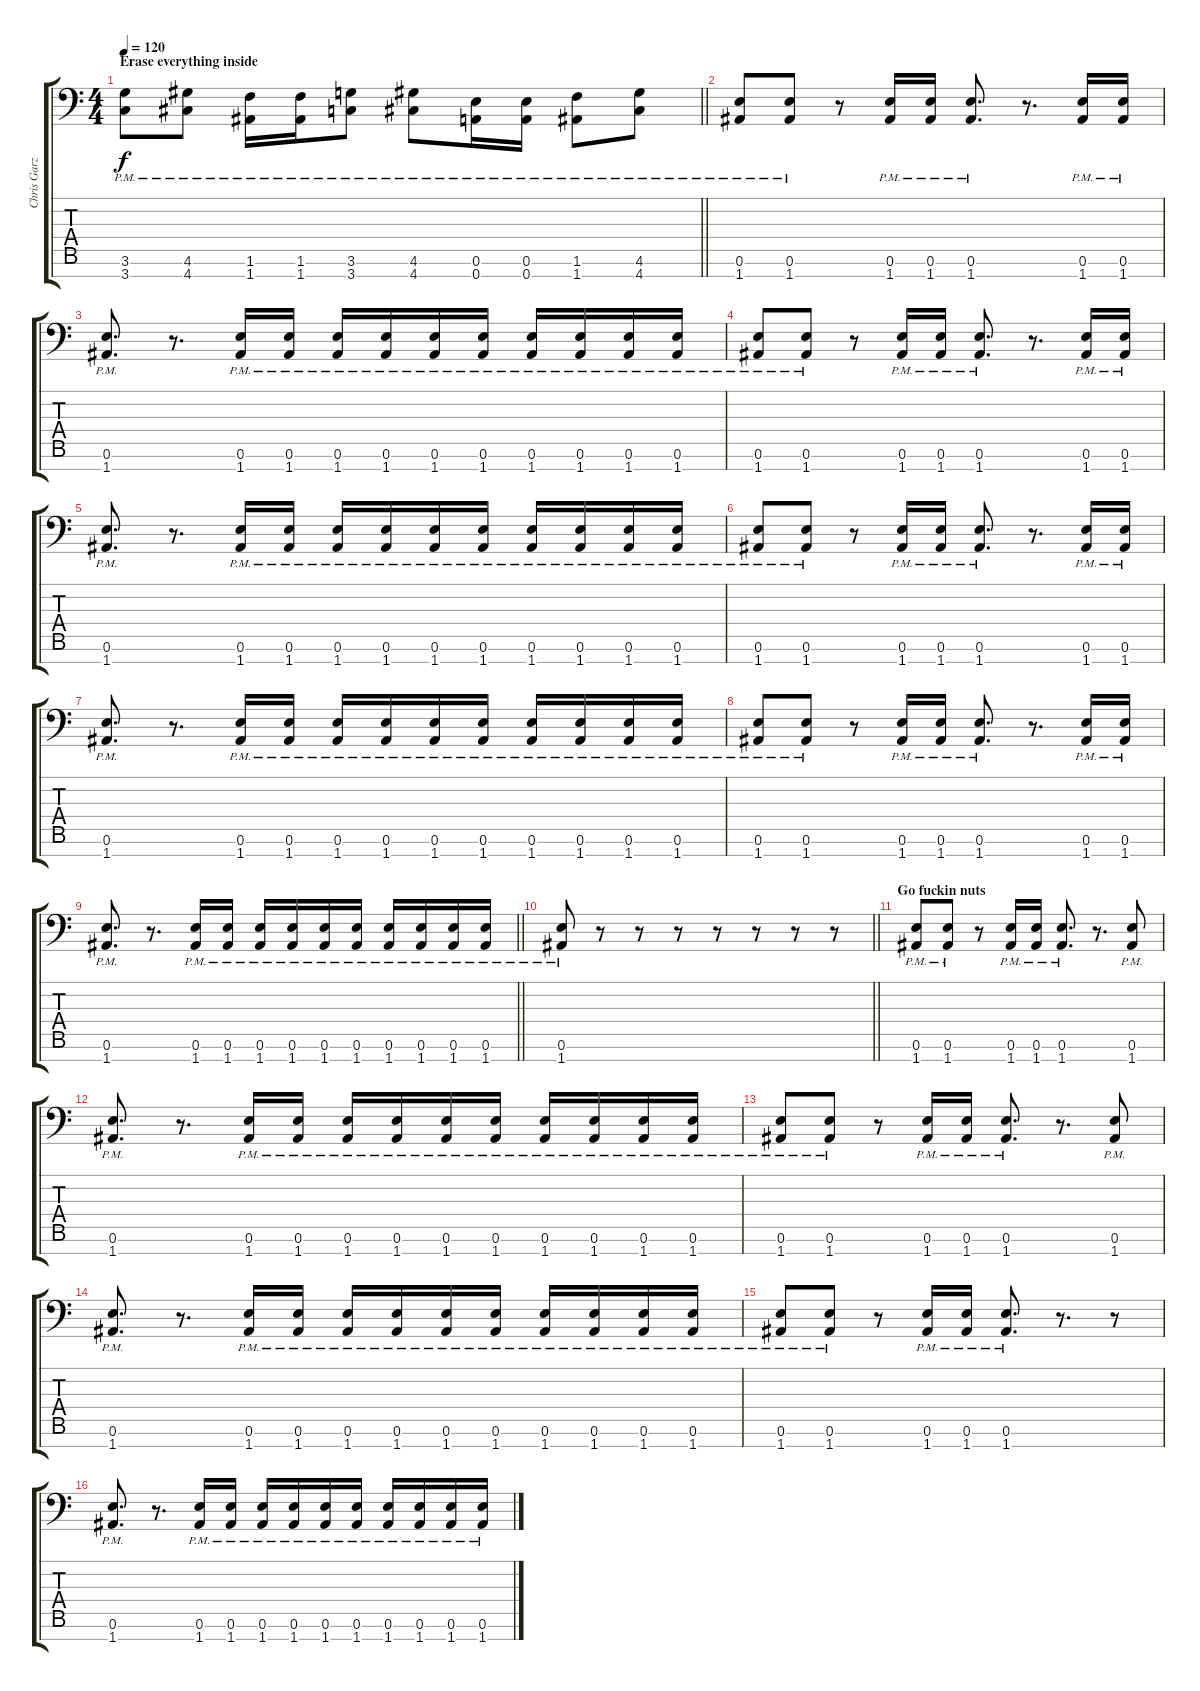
\track ("Chris Garza - Guitar" "Chris Garz") {instrument overdrivenguitar}
\staff {score tabs}
\tuning (E4 B3 G3 D3 A2 E2 A1) {hide}
\ts (4 4)
\section ("" "Erase everything inside")
\tempo 120
\clef f4
\barLineRight lightlight
\ks c
(3.6{pm} 3.7{pm}).8{dy f} (4.6{pm} 4.7{pm}).8 (1.6{pm} 1.7{pm}).16 (1.6{pm} 1.7{pm}).16 (3.6{pm} 3.7{pm}).8 (4.6{pm} 4.7{pm}).8 (0.6{pm} 0.7{pm}).16 (0.6{pm} 0.7{pm}).16 (1.6{pm} 1.7{pm}).8 (4.6{pm} 4.7{pm}).8 |
(0.6{pm} 1.7{pm}).8 (0.6{pm} 1.7{pm}).8 r.8 (0.6{pm} 1.7{pm}).16 (0.6{pm} 1.7{pm}).16 (0.6{pm} 1.7{pm}).8{d} r.8{d} (0.6{pm} 1.7{pm}).16 (0.6{pm} 1.7{pm}).16 |
(0.6{pm} 1.7{pm}).8{d} r.8{d} (0.6{pm} 1.7{pm}).16 (0.6{pm} 1.7{pm}).16 (0.6{pm} 1.7{pm}).16 (0.6{pm} 1.7{pm}).16 (0.6{pm} 1.7{pm}).16 (0.6{pm} 1.7{pm}).16 (0.6{pm} 1.7{pm}).16 (0.6{pm} 1.7{pm}).16 (0.6{pm} 1.7{pm}).16 (0.6{pm} 1.7{pm}).16 |
(0.6{pm} 1.7{pm}).8 (0.6{pm} 1.7{pm}).8 r.8 (0.6{pm} 1.7{pm}).16 (0.6{pm} 1.7{pm}).16 (0.6{pm} 1.7{pm}).8{d} r.8{d} (0.6{pm} 1.7{pm}).16 (0.6{pm} 1.7{pm}).16 |
(0.6{pm} 1.7{pm}).8{d} r.8{d} (0.6{pm} 1.7{pm}).16 (0.6{pm} 1.7{pm}).16 (0.6{pm} 1.7{pm}).16 (0.6{pm} 1.7{pm}).16 (0.6{pm} 1.7{pm}).16 (0.6{pm} 1.7{pm}).16 (0.6{pm} 1.7{pm}).16 (0.6{pm} 1.7{pm}).16 (0.6{pm} 1.7{pm}).16 (0.6{pm} 1.7{pm}).16 |
(0.6{pm} 1.7{pm}).8 (0.6{pm} 1.7{pm}).8 r.8 (0.6{pm} 1.7{pm}).16 (0.6{pm} 1.7{pm}).16 (0.6{pm} 1.7{pm}).8{d} r.8{d} (0.6{pm} 1.7{pm}).16 (0.6{pm} 1.7{pm}).16 |
(0.6{pm} 1.7{pm}).8{d} r.8{d} (0.6{pm} 1.7{pm}).16 (0.6{pm} 1.7{pm}).16 (0.6{pm} 1.7{pm}).16 (0.6{pm} 1.7{pm}).16 (0.6{pm} 1.7{pm}).16 (0.6{pm} 1.7{pm}).16 (0.6{pm} 1.7{pm}).16 (0.6{pm} 1.7{pm}).16 (0.6{pm} 1.7{pm}).16 (0.6{pm} 1.7{pm}).16 |
(0.6{pm} 1.7{pm}).8 (0.6{pm} 1.7{pm}).8 r.8 (0.6{pm} 1.7{pm}).16 (0.6{pm} 1.7{pm}).16 (0.6{pm} 1.7{pm}).8{d} r.8{d} (0.6{pm} 1.7{pm}).16 (0.6{pm} 1.7{pm}).16 |
\barLineRight lightlight
(0.6{pm} 1.7{pm}).8{d} r.8{d} (0.6{pm} 1.7{pm}).16 (0.6{pm} 1.7{pm}).16 (0.6{pm} 1.7{pm}).16 (0.6{pm} 1.7{pm}).16 (0.6{pm} 1.7{pm}).16 (0.6{pm} 1.7{pm}).16 (0.6{pm} 1.7{pm}).16 (0.6{pm} 1.7{pm}).16 (0.6{pm} 1.7{pm}).16 (0.6{pm} 1.7{pm}).16 |
\barLineRight lightlight
(0.6{pm} 1.7{pm}).8 r.8 r.8 r.8 r.8 r.8 r.8 r.8 |
\section ("" "Go fuckin nuts ")
(0.6{pm} 1.7{pm}).8 (0.6{pm} 1.7{pm}).8 r.8 (0.6{pm} 1.7{pm}).16 (0.6{pm} 1.7{pm}).16 (0.6{pm} 1.7{pm}).8{d} r.8{d} (0.6{pm} 1.7{pm}).8 |
(0.6{pm} 1.7{pm}).8{d} r.8{d} (0.6{pm} 1.7{pm}).16 (0.6{pm} 1.7{pm}).16 (0.6{pm} 1.7{pm}).16 (0.6{pm} 1.7{pm}).16 (0.6{pm} 1.7{pm}).16 (0.6{pm} 1.7{pm}).16 (0.6{pm} 1.7{pm}).16 (0.6{pm} 1.7{pm}).16 (0.6{pm} 1.7{pm}).16 (0.6{pm} 1.7{pm}).16 |
(0.6{pm} 1.7{pm}).8 (0.6{pm} 1.7{pm}).8 r.8 (0.6{pm} 1.7{pm}).16 (0.6{pm} 1.7{pm}).16 (0.6{pm} 1.7{pm}).8{d} r.8{d} (0.6{pm} 1.7{pm}).8 |
(0.6{pm} 1.7{pm}).8{d} r.8{d} (0.6{pm} 1.7{pm}).16 (0.6{pm} 1.7{pm}).16 (0.6{pm} 1.7{pm}).16 (0.6{pm} 1.7{pm}).16 (0.6{pm} 1.7{pm}).16 (0.6{pm} 1.7{pm}).16 (0.6{pm} 1.7{pm}).16 (0.6{pm} 1.7{pm}).16 (0.6{pm} 1.7{pm}).16 (0.6{pm} 1.7{pm}).16 |
(0.6{pm} 1.7{pm}).8 (0.6{pm} 1.7{pm}).8 r.8 (0.6{pm} 1.7{pm}).16 (0.6{pm} 1.7{pm}).16 (0.6{pm} 1.7{pm}).8{d} r.8{d} r.8 |
(0.6{pm} 1.7{pm}).8{d} r.8{d} (0.6{pm} 1.7{pm}).16 (0.6{pm} 1.7{pm}).16 (0.6{pm} 1.7{pm}).16 (0.6{pm} 1.7{pm}).16 (0.6{pm} 1.7{pm}).16 (0.6{pm} 1.7{pm}).16 (0.6{pm} 1.7{pm}).16 (0.6{pm} 1.7{pm}).16 (0.6{pm} 1.7{pm}).16 (0.6{pm} 1.7{pm}).16
